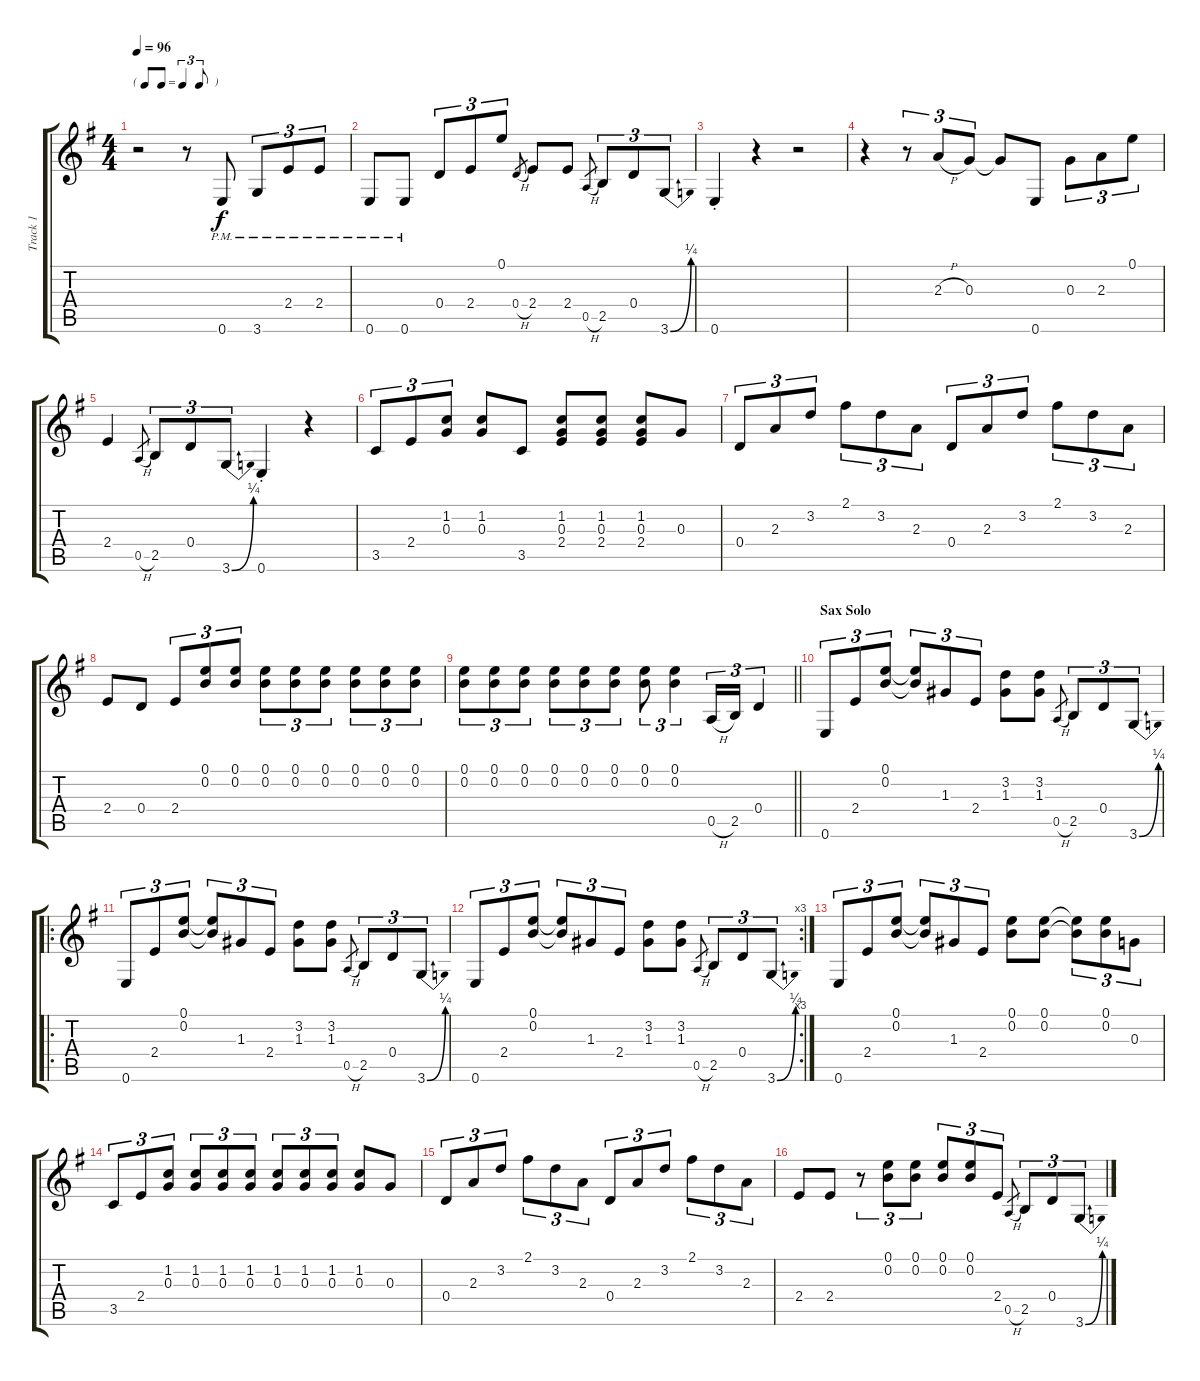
\track ("Track 1" "Track 1") {instrument overdrivenguitar}
\staff {score tabs}
\tuning (E4 B3 G3 D3 A2 E2) {hide}
\ts (4 4)
\tf triplet8th
\tempo 96
\clef g2
\ks g
r.2{dy f} r.8 0.6{pm}.8 3.6{pm}.8{tu (3 2)} 2.4{pm}.8{tu (3 2)} 2.4{pm}.8{tu (3 2)} |
0.6{pm}.8 0.6{pm}.8 0.4.8{tu (3 2)} 2.4.8{tu (3 2)} 0.1.8{tu (3 2)} 0.4{h}.8{gr} 2.4.8 2.4.8 0.5{h}.8{gr} 2.5.8{tu (3 2)} 0.4.8{tu (3 2)} 3.6{be (bend 0 0 60 1)}.8{tu (3 2)} |
0.6{st}.4 r.4 r.2 |
r.4 r.8{tu (3 2)} 2.3{h}.8{tu (3 2)} 0.3.8{tu (3 2)} 0.3{t}.8 0.6.8 0.3.8{tu (3 2)} 2.3.8{tu (3 2)} 0.1.8{tu (3 2)} |
2.4.4 0.5{h}.8{gr} 2.5.8{tu (3 2)} 0.4.8{tu (3 2)} 3.6{be (bend 0 0 60 1)}.8{tu (3 2)} 0.6{st}.4 r.4 |
3.5.8{tu (3 2)} 2.4.8{tu (3 2)} (1.2 0.3).8{tu (3 2)} (1.2 0.3).8 3.5.8 (1.2 0.3 2.4).8 (1.2 0.3 2.4).8 (1.2 0.3 2.4).8 0.3.8 |
0.4.8{tu (3 2)} 2.3.8{tu (3 2)} 3.2.8{tu (3 2)} 2.1.8{tu (3 2)} 3.2.8{tu (3 2)} 2.3.8{tu (3 2)} 0.4.8{tu (3 2)} 2.3.8{tu (3 2)} 3.2.8{tu (3 2)} 2.1.8{tu (3 2)} 3.2.8{tu (3 2)} 2.3.8{tu (3 2)} |
2.4.8 0.4.8 2.4.8{tu (3 2)} (0.1 0.2).8{tu (3 2)} (0.1 0.2).8{tu (3 2)} (0.1 0.2).8{tu (3 2)} (0.1 0.2).8{tu (3 2)} (0.1 0.2).8{tu (3 2)} (0.1 0.2).8{tu (3 2)} (0.1 0.2).8{tu (3 2)} (0.1 0.2).8{tu (3 2)} |
\barLineRight lightlight
(0.1 0.2).8{tu (3 2)} (0.1 0.2).8{tu (3 2)} (0.1 0.2).8{tu (3 2)} (0.1 0.2).8{tu (3 2)} (0.1 0.2).8{tu (3 2)} (0.1 0.2).8{tu (3 2)} (0.1 0.2).8{tu (3 2)} (0.1 0.2).4{tu (3 2)} 0.5{h}.16{tu (3 2)} 2.5.16{tu (3 2)} 0.4.4{tu (3 2)} |
\section ("" "Sax Solo")
0.6.8{tu (3 2)} 2.4.8{tu (3 2)} (0.1 0.2).8{tu (3 2)} (0.1{t} 0.2{t}).8{tu (3 2)} 1.3.8{tu (3 2)} 2.4.8{tu (3 2)} (3.2 1.3).8 (3.2 1.3).8 0.5{h}.8{gr} 2.5.8{tu (3 2)} 0.4.8{tu (3 2)} 3.6{be (bend 0 0 60 1)}.8{tu (3 2)} |
\ro
0.6.8{tu (3 2)} 2.4.8{tu (3 2)} (0.1 0.2).8{tu (3 2)} (0.1{t} 0.2{t}).8{tu (3 2)} 1.3.8{tu (3 2)} 2.4.8{tu (3 2)} (3.2 1.3).8 (3.2 1.3).8 0.5{h}.8{gr} 2.5.8{tu (3 2)} 0.4.8{tu (3 2)} 3.6{be (bend 0 0 60 1)}.8{tu (3 2)} |
\rc 3
0.6.8{tu (3 2)} 2.4.8{tu (3 2)} (0.1 0.2).8{tu (3 2)} (0.1{t} 0.2{t}).8{tu (3 2)} 1.3.8{tu (3 2)} 2.4.8{tu (3 2)} (3.2 1.3).8 (3.2 1.3).8 0.5{h}.8{gr} 2.5.8{tu (3 2)} 0.4.8{tu (3 2)} 3.6{be (bend 0 0 60 1)}.8{tu (3 2)} |
0.6.8{tu (3 2)} 2.4.8{tu (3 2)} (0.1 0.2).8{tu (3 2)} (0.1{t} 0.2{t}).8{tu (3 2)} 1.3.8{tu (3 2)} 2.4.8{tu (3 2)} (0.1 0.2).8 (0.1 0.2).8 (0.1{t} 0.2{t}).8{tu (3 2)} (0.1 0.2).8{tu (3 2)} 0.3.8{tu (3 2)} |
3.5.8{tu (3 2)} 2.4.8{tu (3 2)} (1.2 0.3).8{tu (3 2)} (1.2 0.3).8{tu (3 2)} (1.2 0.3).8{tu (3 2)} (1.2 0.3).8{tu (3 2)} (1.2 0.3).8{tu (3 2)} (1.2 0.3).8{tu (3 2)} (1.2 0.3).8{tu (3 2)} (1.2 0.3).8 0.3.8 |
0.4.8{tu (3 2)} 2.3.8{tu (3 2)} 3.2.8{tu (3 2)} 2.1.8{tu (3 2)} 3.2.8{tu (3 2)} 2.3.8{tu (3 2)} 0.4.8{tu (3 2)} 2.3.8{tu (3 2)} 3.2.8{tu (3 2)} 2.1.8{tu (3 2)} 3.2.8{tu (3 2)} 2.3.8{tu (3 2)} |
2.4.8 2.4.8 r.8{tu (3 2)} (0.1 0.2).8{tu (3 2)} (0.1 0.2).8{tu (3 2)} (0.1 0.2).8{tu (3 2)} (0.1 0.2).8{tu (3 2)} 2.4.8{tu (3 2)} 0.5{h}.8{gr} 2.5.8{tu (3 2)} 0.4.8{tu (3 2)} 3.6{be (bend 0 0 60 1)}.8{tu (3 2)}
